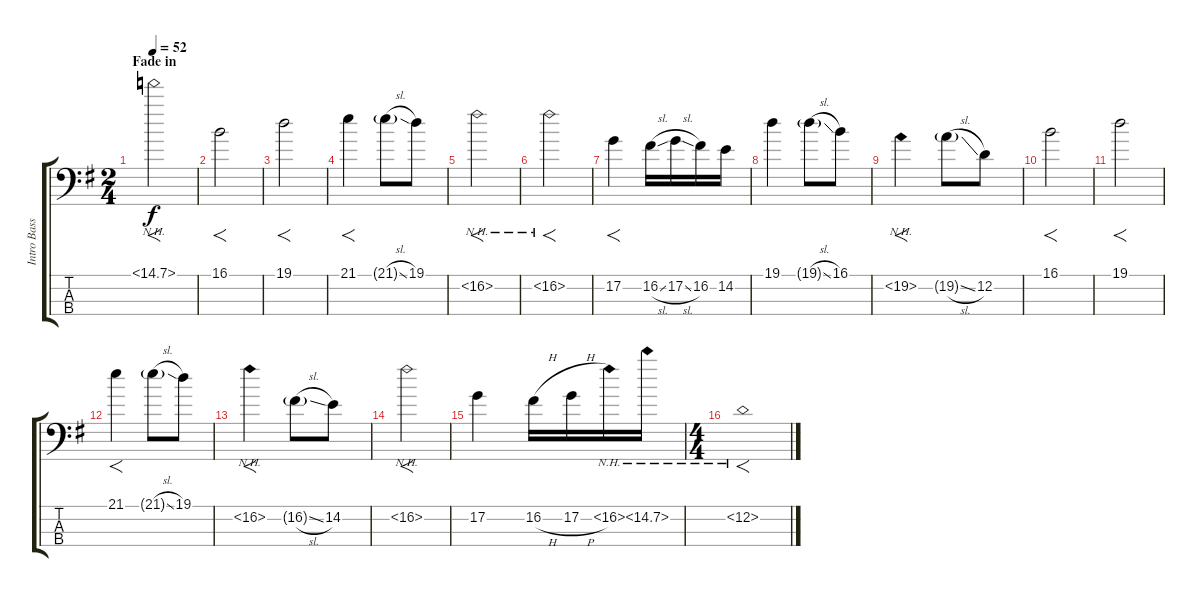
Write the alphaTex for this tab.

\track ("Intro Bass " "Intro Bass") {instrument distortionguitar}
\staff {score tabs}
\tuning (G2 D2 A1 E1) {hide}
\ts (2 4)
\section ("" "Fade in")
\tempo 52
\clef f4
\ks eminor
14.1{nh}.2{f dy f instrument distortionguitar} |
16.1.2{f} |
19.1.2{f} |
21.1.4{f} 21.1{sl g}.8 19.1.8 |
16.2{nh}.2{f} |
16.2{nh}.2{f} |
17.2.4{f} 16.2{sl}.16 17.2{sl}.16 16.2.16 14.2.16 |
19.1.4 19.1{sl g}.8 16.1.8 |
19.2{nh}.4{f} 19.2{sl g}.8 12.2.8 |
16.1.2{f} |
19.1.2{f} |
21.1.4{f} 21.1{sl g}.8 19.1.8 |
16.2{nh}.4{f} 16.2{sl g}.8 14.2.8 |
16.2{nh}.2{f} |
17.2.4 16.2{h}.16 17.2{h}.16 16.2{nh}.16 14.2{nh}.16 |
\ts (4 4)
12.2{nh}.1{f}
